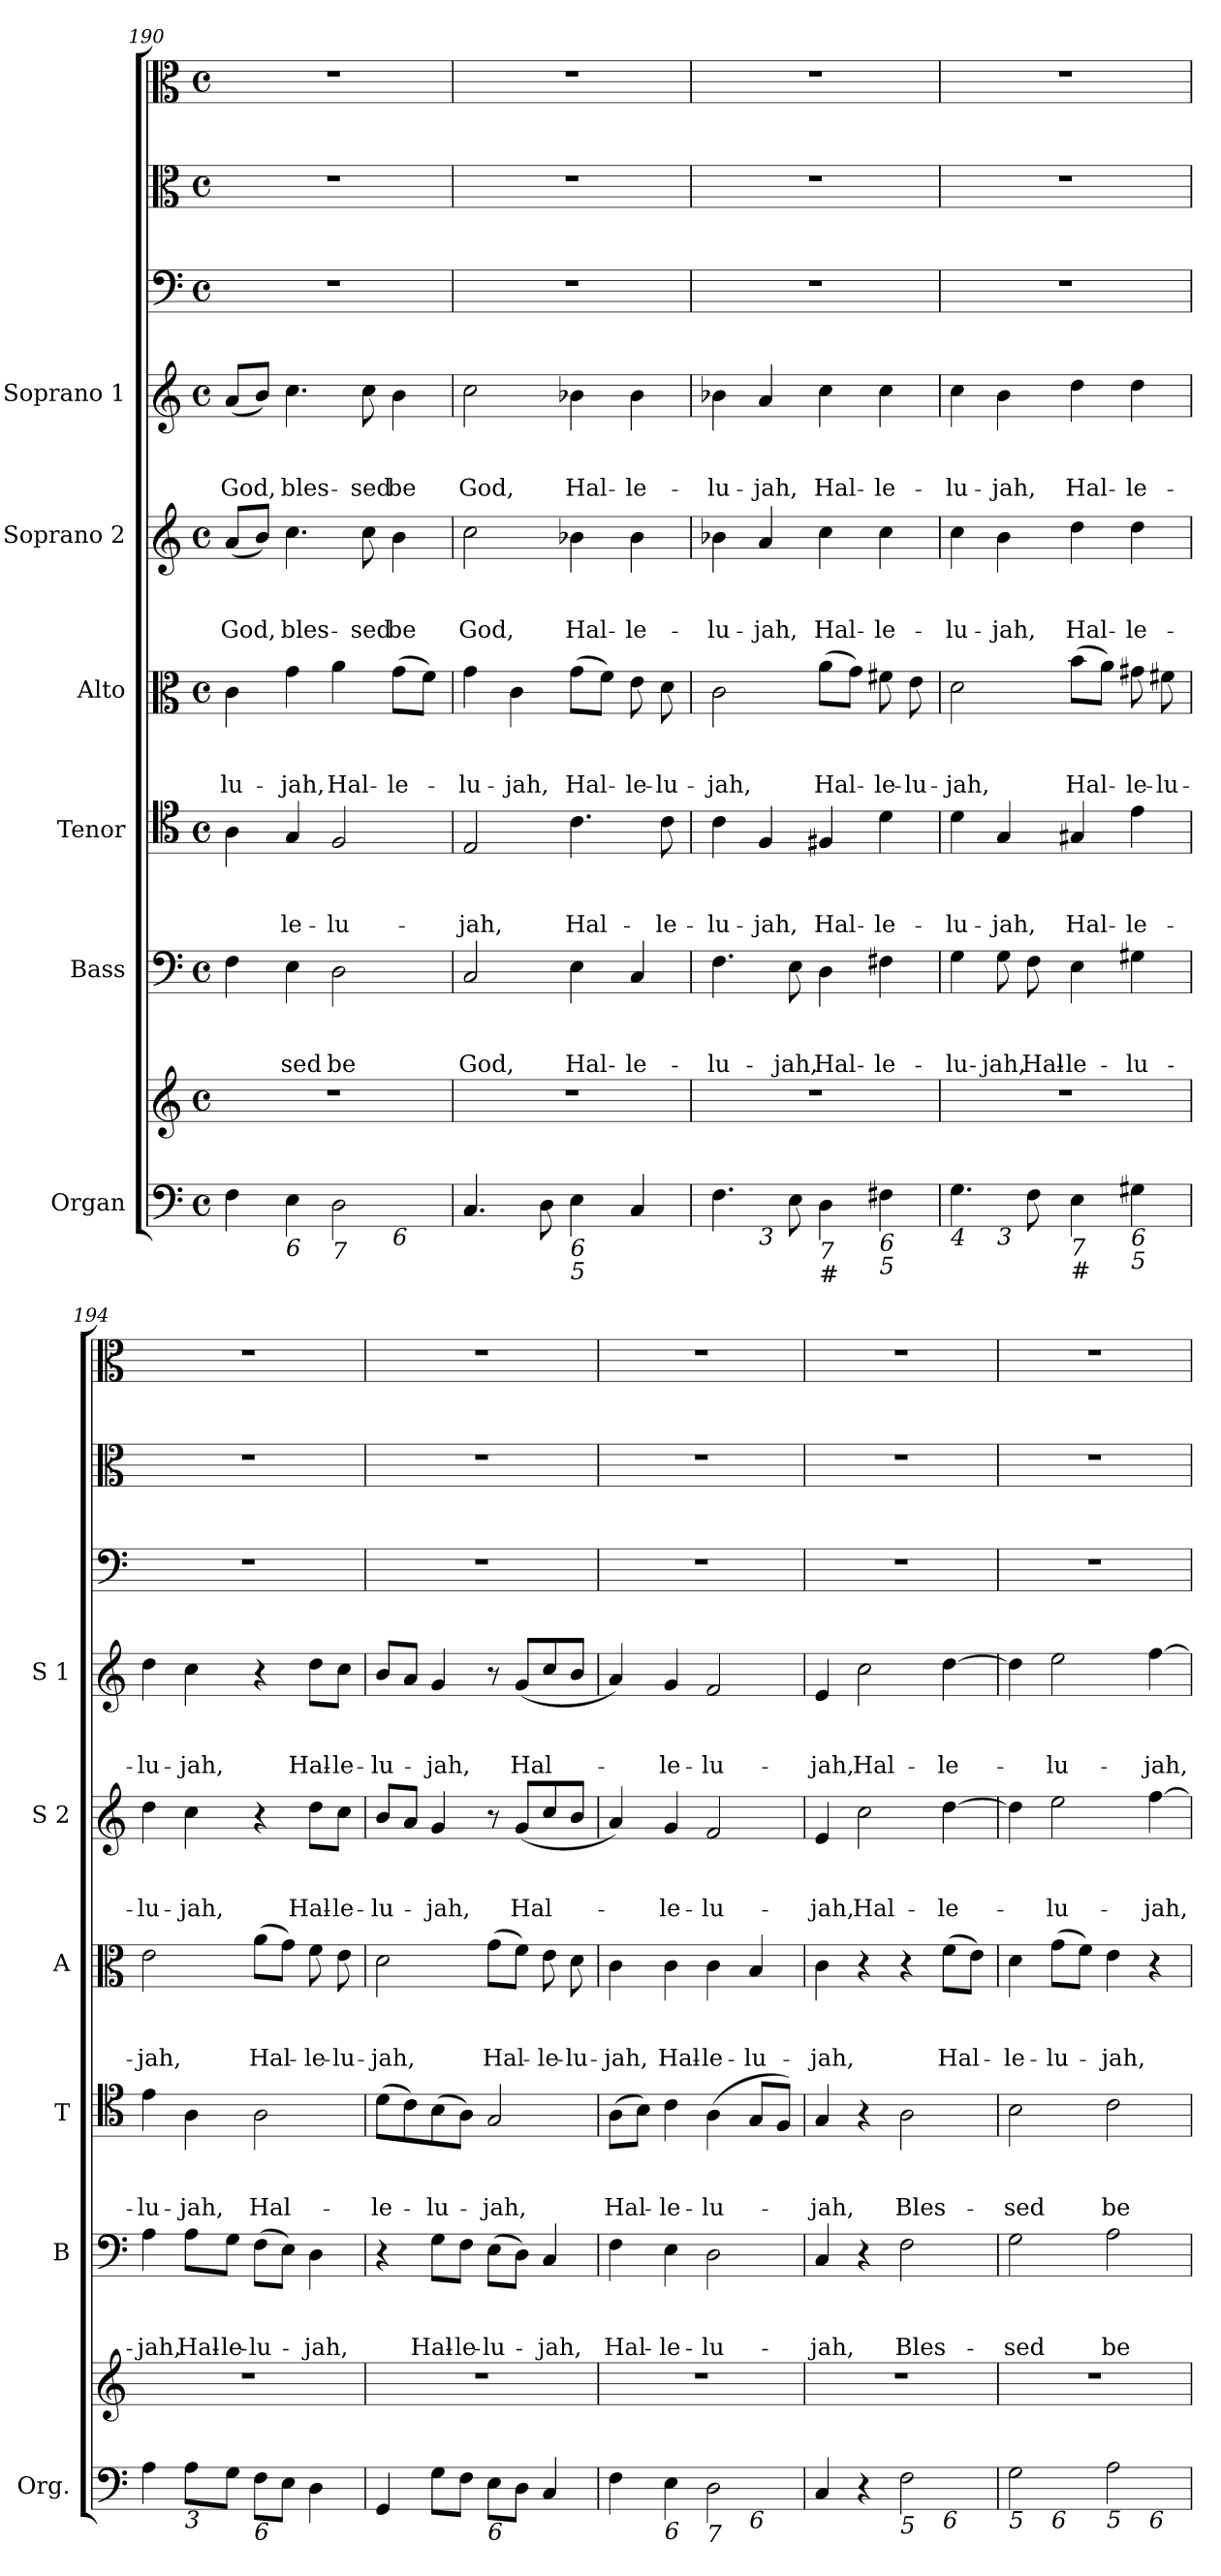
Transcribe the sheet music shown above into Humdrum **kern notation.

**kern	**kern	**kern	**text	**text	**text	**kern	**text	**text	**text	**kern	**text	**text	**text	**kern	**text	**text	**text	**kern	**text	**text	**text	**kern	**kern	**kern
*part9	*part9	*part8	*part8	*part8	*part8	*part7	*part7	*part7	*part7	*part6	*part6	*part6	*part6	*part5	*part5	*part5	*part5	*part4	*part4	*part4	*part4	*part3	*part2	*part1
*staff10	*staff9	*staff8	*staff8	*staff8	*staff8	*staff7	*staff7	*staff7	*staff7	*staff6	*staff6	*staff6	*staff6	*staff5	*staff5	*staff5	*staff5	*staff4	*staff4	*staff4	*staff4	*staff3	*staff2	*staff1
*I"Organ	*	*I"Bass	*	*	*	*I"Tenor	*	*	*	*I"Alto	*	*	*	*I"Soprano 2	*	*	*	*I"Soprano 1	*	*	*	*	*	*
*I'Org.	*	*I'B	*	*	*	*I'T	*	*	*	*I'A	*	*	*	*I'S 2	*	*	*	*I'S 1	*	*	*	*	*	*
!!LO:PB:g=z
*clefF4	*clefG2	*clefF4	*	*	*	*clefC4	*	*	*	*clefC3	*	*	*	*clefG2	*	*	*	*clefG2	*	*	*	*clefF4	*clefC3	*clefC3
*k[]	*k[]	*k[]	*	*	*	*k[]	*	*	*	*k[]	*	*	*	*k[]	*	*	*	*k[]	*	*	*	*k[]	*k[]	*k[]
*C:	*C:	*C:	*	*	*	*C:	*	*	*	*C:	*	*	*	*C:	*	*	*	*C:	*	*	*	*C:	*C:	*C:
*M4/4	*M4/4	*M4/4	*	*	*	*M4/4	*	*	*	*M4/4	*	*	*	*M4/4	*	*	*	*M4/4	*	*	*	*M4/4	*M4/4	*M4/4
*met(c)	*met(c)	*met(c)	*	*	*	*met(c)	*	*	*	*met(c)	*	*	*	*met(c)	*	*	*	*met(c)	*	*	*	*met(c)	*met(c)	*met(c)
=190	=190	=190	=190	=190	=190	=190	=190	=190	=190	=190	=190	=190	=190	=190	=190	=190	=190	=190	=190	=190	=190	=190	=190	=190
!	!	!	!	!	!	!	!	!	!	!	!	!	!LO:LY:b	!	!	!	!LO:LY:b	!	!	!	!LO:LY:b	!	!	!
*^	*	*	*	*	*	*	*	*	*	*	*	*	*	*	*	*	*	*	*	*	*	*	*	*
4F\	2.ryy	1r	4F\	.	.	.	4A\	.	.	.	4c\	.	.	-lu-	(<8a/L	.	.	God,	(<8a/L	.	.	God,	1r	1r	1r
.	.	.	.	.	.	.	.	.	.	.	.	.	.	.	8b/J)	.	.	.	8b/J)	.	.	.	.	.	.
!LO:TX:b:i:t=6	!	!	!	!	!	!	!	!	!	!	!	!	!	!	!	!	!	!	!	!	!	!	!	!	!
!	!	!	!	!	!	!LO:LY:b	!	!	!	!LO:LY:b	!	!	!	!LO:LY:b	!	!	!	!LO:LY:b	!	!	!	!LO:LY:b	!	!	!
4E\	.	.	4E\	.	.	-sed	4G/	.	.	-le-	4g\	.	.	-jah,	4.cc\	.	.	bles-	4.cc\	.	.	bles-	.	.	.
!LO:TX:b:i:t=7	!	!	!	!	!	!	!	!	!	!	!	!	!	!	!	!	!	!	!	!	!	!	!	!	!
!	!	!	!	!	!	!LO:LY:b	!	!	!	!LO:LY:b	!	!	!	!LO:LY:b	!	!	!	!	!	!	!	!	!	!	!
2D\	.	.	2D\	.	.	be	2F/	.	.	-lu-	4a\	.	.	Hal-	.	.	.	.	.	.	.	.	.	.	.
!	!	!	!	!	!	!	!	!	!	!	!	!	!	!	!	!	!	!LO:LY:b	!	!	!	!LO:LY:b	!	!	!
.	.	.	.	.	.	.	.	.	.	.	.	.	.	.	8cc\	.	.	-sed	8cc\	.	.	-sed	.	.	.
!	!LO:TX:b:i:t=6	!	!	!	!	!	!	!	!	!	!	!	!	!	!	!	!	!	!	!	!	!	!	!	!
!	!	!	!	!	!	!	!	!	!	!	!	!	!	!LO:LY:b	!	!	!	!LO:LY:b	!	!	!	!LO:LY:b	!	!	!
.	4ryy	.	.	.	.	.	.	.	.	.	(>8g\L	.	.	-le-	4b\	.	.	be	4b\	.	.	be	.	.	.
.	.	.	.	.	.	.	.	.	.	.	8f\J)	.	.	.	.	.	.	.	.	.	.	.	.	.	.
=191	=191	=191	=191	=191	=191	=191	=191	=191	=191	=191	=191	=191	=191	=191	=191	=191	=191	=191	=191	=191	=191	=191	=191	=191	=191
!	!	!	!	!	!	!LO:LY:b	!	!	!	!LO:LY:b	!	!	!	!LO:LY:b	!	!	!	!LO:LY:b	!	!	!	!LO:LY:b	!	!	!
*v	*v	*	*	*	*	*	*	*	*	*	*	*	*	*	*	*	*	*	*	*	*	*	*	*	*
4.C/	1r	2C/	.	.	God,	2E/	.	.	-jah,	4g\	.	.	-lu-	2cc\	.	.	God,	2cc\	.	.	God,	1r	1r	1r
!	!	!	!	!	!	!	!	!	!	!	!	!	!LO:LY:b	!	!	!	!	!	!	!	!	!	!	!
.	.	.	.	.	.	.	.	.	.	4c\	.	.	-jah,	.	.	.	.	.	.	.	.	.	.	.
8D\	.	.	.	.	.	.	.	.	.	.	.	.	.	.	.	.	.	.	.	.	.	.	.	.
!LO:TX:b:i:t=6	!	!	!	!	!	!	!	!	!	!	!	!	!	!	!	!	!	!	!	!	!	!	!	!
!LO:TX:b:i:t=5	!	!	!	!	!	!	!	!	!	!	!	!	!	!	!	!	!	!	!	!	!	!	!	!
!	!	!	!	!	!LO:LY:b	!	!	!	!LO:LY:b	!	!	!	!LO:LY:b	!	!	!	!LO:LY:b	!	!	!	!LO:LY:b	!	!	!
4E\	.	4E\	.	.	Hal-	4.c\	.	.	Hal-	(>8g\L	.	.	Hal-	4b-X\	.	.	Hal-	4b-X\	.	.	Hal-	.	.	.
.	.	.	.	.	.	.	.	.	.	8f\J)	.	.	.	.	.	.	.	.	.	.	.	.	.	.
!	!	!	!	!	!LO:LY:b	!	!	!	!	!	!	!	!LO:LY:b	!	!	!	!LO:LY:b	!	!	!	!LO:LY:b	!	!	!
4C/	.	4C/	.	.	-le-	.	.	.	.	8e\	.	.	-le-	4b-\	.	.	-le-	4b-\	.	.	-le-	.	.	.
!	!	!	!	!	!	!	!	!	!LO:LY:b	!	!	!	!LO:LY:b	!	!	!	!	!	!	!	!	!	!	!
.	.	.	.	.	.	8c\	.	.	-le-	8d\	.	.	-lu-	.	.	.	.	.	.	.	.	.	.	.
=192	=192	=192	=192	=192	=192	=192	=192	=192	=192	=192	=192	=192	=192	=192	=192	=192	=192	=192	=192	=192	=192	=192	=192	=192
!LO:TX:b:i:t=4	!	!	!	!	!	!	!	!	!	!	!	!	!	!	!	!	!	!	!	!	!	!	!	!
!	!	!	!	!	!LO:LY:b	!	!	!	!LO:LY:b	!	!	!	!LO:LY:b	!	!	!	!LO:LY:b	!	!	!	!LO:LY:b	!	!	!
*^	*	*	*	*	*	*	*	*	*	*	*	*	*	*	*	*	*	*	*	*	*	*	*	*
4.F\	4ryy	1r	4.F\	.	.	-lu-	4c\	.	.	-lu-	2c\	.	.	-jah,	4b-X\	.	.	-lu-	4b-X\	.	.	-lu-	1r	1r	1r
!	!LO:TX:b:i:t=3	!	!	!	!	!	!	!	!	!	!	!	!	!	!	!	!	!	!	!	!	!	!	!	!
!	!	!	!	!	!	!	!	!	!	!LO:LY:b	!	!	!	!	!	!	!	!LO:LY:b	!	!	!	!LO:LY:b	!	!	!
.	2.ryy	.	.	.	.	.	4F/	.	.	-jah,	.	.	.	.	4a/	.	.	-jah,	4a/	.	.	-jah,	.	.	.
!	!	!	!	!	!	!LO:LY:b	!	!	!	!	!	!	!	!	!	!	!	!	!	!	!	!	!	!	!
8E\	.	.	8E\	.	.	-jah,	.	.	.	.	.	.	.	.	.	.	.	.	.	.	.	.	.	.	.
!LO:TX:b:i:t=7	!	!	!	!	!	!	!	!	!	!	!	!	!	!	!	!	!	!	!	!	!	!	!	!	!
!LO:TX:b:t=#	!	!	!	!	!	!	!	!	!	!	!	!	!	!	!	!	!	!	!	!	!	!	!	!	!
!	!	!	!	!	!	!LO:LY:b	!	!	!	!LO:LY:b	!	!	!	!LO:LY:b	!	!	!	!LO:LY:b	!	!	!	!LO:LY:b	!	!	!
4D\	.	.	4D\	.	.	Hal-	4F#X/	.	.	Hal-	(>8a\L	.	.	Hal-	4cc\	.	.	Hal-	4cc\	.	.	Hal-	.	.	.
.	.	.	.	.	.	.	.	.	.	.	8g\J)	.	.	.	.	.	.	.	.	.	.	.	.	.	.
!LO:TX:b:i:t=6	!	!	!	!	!	!	!	!	!	!	!	!	!	!	!	!	!	!	!	!	!	!	!	!	!
!LO:TX:b:i:t=5	!	!	!	!	!	!	!	!	!	!	!	!	!	!	!	!	!	!	!	!	!	!	!	!	!
!	!	!	!	!	!	!LO:LY:b	!	!	!	!LO:LY:b	!	!	!	!LO:LY:b	!	!	!	!LO:LY:b	!	!	!	!LO:LY:b	!	!	!
4F#X\	.	.	4F#X\	.	.	-le-	4d\	.	.	-le-	8f#X\	.	.	-le-	4cc\	.	.	-le-	4cc\	.	.	-le-	.	.	.
!	!	!	!	!	!	!	!	!	!	!	!	!	!	!LO:LY:b	!	!	!	!	!	!	!	!	!	!	!
.	.	.	.	.	.	.	.	.	.	.	8e\	.	.	-lu-	.	.	.	.	.	.	.	.	.	.	.
=193	=193	=193	=193	=193	=193	=193	=193	=193	=193	=193	=193	=193	=193	=193	=193	=193	=193	=193	=193	=193	=193	=193	=193	=193	=193
!LO:TX:b:i:t=4	!	!	!	!	!	!	!	!	!	!	!	!	!	!	!	!	!	!	!	!	!	!	!	!	!
!	!	!	!	!	!	!LO:LY:b	!	!	!	!LO:LY:b	!	!	!	!LO:LY:b	!	!	!	!LO:LY:b	!	!	!	!LO:LY:b	!	!	!
4.G\	4ryy	1r	4G\	.	.	-lu-	4d\	.	.	-lu-	2d\	.	.	-jah,	4cc\	.	.	-lu-	4cc\	.	.	-lu-	1r	1r	1r
!	!LO:TX:b:i:t=3	!	!	!	!	!	!	!	!	!	!	!	!	!	!	!	!	!	!	!	!	!	!	!	!
!	!	!	!	!	!	!LO:LY:b	!	!	!	!LO:LY:b	!	!	!	!	!	!	!	!LO:LY:b	!	!	!	!LO:LY:b	!	!	!
.	2.ryy	.	8G\	.	.	-jah,	4G/	.	.	-jah,	.	.	.	.	4b\	.	.	-jah,	4b\	.	.	-jah,	.	.	.
!	!	!	!	!	!	!LO:LY:b	!	!	!	!	!	!	!	!	!	!	!	!	!	!	!	!	!	!	!
8F\	.	.	8F\	.	.	Hal-	.	.	.	.	.	.	.	.	.	.	.	.	.	.	.	.	.	.	.
!LO:TX:b:i:t=7	!	!	!	!	!	!	!	!	!	!	!	!	!	!	!	!	!	!	!	!	!	!	!	!	!
!LO:TX:b:t=#	!	!	!	!	!	!	!	!	!	!	!	!	!	!	!	!	!	!	!	!	!	!	!	!	!
!	!	!	!	!	!	!LO:LY:b	!	!	!	!LO:LY:b	!	!	!	!LO:LY:b	!	!	!	!LO:LY:b	!	!	!	!LO:LY:b	!	!	!
4E\	.	.	4E\	.	.	-le-	4G#X/	.	.	Hal-	(>8b\L	.	.	Hal-	4dd\	.	.	Hal-	4dd\	.	.	Hal-	.	.	.
.	.	.	.	.	.	.	.	.	.	.	8a\J)	.	.	.	.	.	.	.	.	.	.	.	.	.	.
!LO:TX:b:i:t=6	!	!	!	!	!	!	!	!	!	!	!	!	!	!	!	!	!	!	!	!	!	!	!	!	!
!LO:TX:b:i:t=5	!	!	!	!	!	!	!	!	!	!	!	!	!	!	!	!	!	!	!	!	!	!	!	!	!
!	!	!	!	!	!	!LO:LY:b	!	!	!	!LO:LY:b	!	!	!	!LO:LY:b	!	!	!	!LO:LY:b	!	!	!	!LO:LY:b	!	!	!
4G#X\	.	.	4G#X\	.	.	-lu-	4e\	.	.	-le-	8g#X\	.	.	-le-	4dd\	.	.	-le-	4dd\	.	.	-le-	.	.	.
!	!	!	!	!	!	!	!	!	!	!	!	!	!	!LO:LY:b	!	!	!	!	!	!	!	!	!	!	!
.	.	.	.	.	.	.	.	.	.	.	8f#X\	.	.	-lu-	.	.	.	.	.	.	.	.	.	.	.
=194	=194	=194	=194	=194	=194	=194	=194	=194	=194	=194	=194	=194	=194	=194	=194	=194	=194	=194	=194	=194	=194	=194	=194	=194	=194
!LO:TX:b:i:t=4	!	!	!	!	!	!	!	!	!	!	!	!	!	!	!	!	!	!	!	!	!	!	!	!	!
!	!	!	!	!	!	!LO:LY:b	!	!	!	!LO:LY:b	!	!	!	!LO:LY:b	!	!	!	!LO:LY:b	!	!	!	!LO:LY:b	!	!	!
*v	*v	*	*	*	*	*	*	*	*	*	*	*	*	*	*	*	*	*	*	*	*	*	*	*	*
4A\	1r	4A\	.	.	-jah,	4e\	.	.	-lu-	2e\	.	.	-jah,	4dd\	.	.	-lu-	4dd\	.	.	-lu-	1r	1r	1r
!LO:TX:b:i:t=3	!	!	!	!	!	!	!	!	!	!	!	!	!	!	!	!	!	!	!	!	!	!	!	!
!	!	!	!	!	!LO:LY:b	!	!	!	!LO:LY:b	!	!	!	!	!	!	!	!LO:LY:b	!	!	!	!LO:LY:b	!	!	!
8A\L	.	8A\L	.	.	Hal-	4A\	.	.	-jah,	.	.	.	.	4cc\	.	.	-jah,	4cc\	.	.	-jah,	.	.	.
!	!	!	!	!	!LO:LY:b	!	!	!	!	!	!	!	!	!	!	!	!	!	!	!	!	!	!	!
8G\J	.	8G\J	.	.	-le-	.	.	.	.	.	.	.	.	.	.	.	.	.	.	.	.	.	.	.
!LO:TX:b:i:t=6	!	!	!	!	!	!	!	!	!	!	!	!	!	!	!	!	!	!	!	!	!	!	!	!
!	!	!	!	!	!LO:LY:b	!	!	!	!LO:LY:b	!	!	!	!LO:LY:b	!	!	!	!	!	!	!	!	!	!	!
8F\L	.	(>8F\L	.	.	-lu-	2A\	.	.	Hal-	(>8a\L	.	.	Hal-	4r	.	.	.	4r	.	.	.	.	.	.
8E\J	.	8E\J)	.	.	.	.	.	.	.	8g\J)	.	.	.	.	.	.	.	.	.	.	.	.	.	.
!	!	!	!	!	!LO:LY:b	!	!	!	!	!	!	!	!LO:LY:b	!	!	!	!LO:LY:b	!	!	!	!LO:LY:b	!	!	!
4D\	.	4D\	.	.	-jah,	.	.	.	.	8f\	.	.	-le-	8dd\L	.	.	Hal-	8dd\L	.	.	Hal-	.	.	.
!	!	!	!	!	!	!	!	!	!	!	!	!	!LO:LY:b	!	!	!	!LO:LY:b	!	!	!	!LO:LY:b	!	!	!
.	.	.	.	.	.	.	.	.	.	8e\	.	.	-lu-	8cc\J	.	.	-le-	8cc\J	.	.	-le-	.	.	.
!!LO:PB:g=z
=195	=195	=195	=195	=195	=195	=195	=195	=195	=195	=195	=195	=195	=195	=195	=195	=195	=195	=195	=195	=195	=195	=195	=195	=195
!	!	!	!	!	!	!	!	!	!LO:LY:b	!	!	!	!LO:LY:b	!	!	!	!LO:LY:b	!	!	!	!LO:LY:b	!	!	!
4GG/	1r	4r	.	.	.	(>8d\L	.	.	-le-	2d\	.	.	-jah,	8b/L	.	.	-lu-	8b/L	.	.	-lu-	1r	1r	1r
.	.	.	.	.	.	8c\)	.	.	.	.	.	.	.	8a/J	.	.	.	8a/J	.	.	.	.	.	.
!	!	!	!	!	!LO:LY:b	!	!	!	!LO:LY:b	!	!	!	!	!	!	!	!LO:LY:b	!	!	!	!LO:LY:b	!	!	!
8G\L	.	8G\L	.	.	Hal-	(>8B\	.	.	-lu-	.	.	.	.	4g/	.	.	-jah,	4g/	.	.	-jah,	.	.	.
!	!	!	!	!	!LO:LY:b	!	!	!	!	!	!	!	!	!	!	!	!	!	!	!	!	!	!	!
8F\J	.	8F\J	.	.	-le-	8A\J)	.	.	.	.	.	.	.	.	.	.	.	.	.	.	.	.	.	.
!LO:TX:b:i:t=6	!	!	!	!	!	!	!	!	!	!	!	!	!	!	!	!	!	!	!	!	!	!	!	!
!	!	!	!	!	!LO:LY:b	!	!	!	!LO:LY:b	!	!	!	!LO:LY:b	!	!	!	!	!	!	!	!	!	!	!
8E\L	.	(>8E\L	.	.	-lu-	2G/	.	.	-jah,	(>8g\L	.	.	Hal-	8r	.	.	.	8r	.	.	.	.	.	.
!	!	!	!	!	!	!	!	!	!	!	!	!	!	!	!	!	!LO:LY:b	!	!	!	!LO:LY:b	!	!	!
8D\J	.	8D\J)	.	.	.	.	.	.	.	8f\J)	.	.	.	(<8g/L	.	.	Hal-	(<8g/L	.	.	Hal-	.	.	.
!	!	!	!	!	!LO:LY:b	!	!	!	!	!	!	!	!LO:LY:b	!	!	!	!	!	!	!	!	!	!	!
4C/	.	4C/	.	.	-jah,	.	.	.	.	8e\	.	.	-le-	8cc/	.	.	.	8cc/	.	.	.	.	.	.
!	!	!	!	!	!	!	!	!	!	!	!	!	!LO:LY:b	!	!	!	!	!	!	!	!	!	!	!
.	.	.	.	.	.	.	.	.	.	8d\	.	.	-lu-	8b/J	.	.	.	8b/J	.	.	.	.	.	.
=196	=196	=196	=196	=196	=196	=196	=196	=196	=196	=196	=196	=196	=196	=196	=196	=196	=196	=196	=196	=196	=196	=196	=196	=196
!	!	!	!	!	!LO:LY:b	!	!	!	!LO:LY:b	!	!	!	!LO:LY:b	!	!	!	!	!	!	!	!	!	!	!
*^	*	*	*	*	*	*	*	*	*	*	*	*	*	*	*	*	*	*	*	*	*	*	*	*
4F\	2.ryy	1r	4F\	.	.	Hal-	(>8A\L	.	.	Hal-	4c\	.	.	-jah,	4a/)	.	.	.	4a/)	.	.	.	1r	1r	1r
.	.	.	.	.	.	.	8B\J)	.	.	.	.	.	.	.	.	.	.	.	.	.	.	.	.	.	.
!LO:TX:b:i:t=6	!	!	!	!	!	!	!	!	!	!	!	!	!	!	!	!	!	!	!	!	!	!	!	!	!
!	!	!	!	!	!	!LO:LY:b	!	!	!	!LO:LY:b	!	!	!	!LO:LY:b	!	!	!	!LO:LY:b	!	!	!	!LO:LY:b	!	!	!
4E\	.	.	4E\	.	.	-le-	4c\	.	.	-le-	4c\	.	.	Hal-	4g/	.	.	-le-	4g/	.	.	-le-	.	.	.
!LO:TX:b:i:t=7	!	!	!	!	!	!	!	!	!	!	!	!	!	!	!	!	!	!	!	!	!	!	!	!	!
!	!	!	!	!	!	!LO:LY:b	!	!	!	!LO:LY:b	!	!	!	!LO:LY:b	!	!	!	!LO:LY:b	!	!	!	!LO:LY:b	!	!	!
2D\	.	.	2D\	.	.	-lu-	(>4A\	.	.	-lu-	4c\	.	.	-le-	2f/	.	.	-lu-	2f/	.	.	-lu-	.	.	.
!	!LO:TX:b:i:t=6	!	!	!	!	!	!	!	!	!	!	!	!	!	!	!	!	!	!	!	!	!	!	!	!
!	!	!	!	!	!	!	!	!	!	!	!	!	!	!LO:LY:b	!	!	!	!	!	!	!	!	!	!	!
.	4ryy	.	.	.	.	.	8G/L	.	.	.	4B/	.	.	-lu-	.	.	.	.	.	.	.	.	.	.	.
.	.	.	.	.	.	.	8F/J)	.	.	.	.	.	.	.	.	.	.	.	.	.	.	.	.	.	.
=197	=197	=197	=197	=197	=197	=197	=197	=197	=197	=197	=197	=197	=197	=197	=197	=197	=197	=197	=197	=197	=197	=197	=197	=197	=197
!	!	!	!	!	!	!LO:LY:b	!	!	!	!LO:LY:b	!	!	!	!LO:LY:b	!	!	!	!LO:LY:b	!	!	!	!LO:LY:b	!	!	!
4C/	2.ryy	1r	4C/	.	.	-jah,	4G/	.	.	-jah,	4c\	.	.	-jah,	4e/	.	.	-jah,	4e/	.	.	-jah,	1r	1r	1r
!	!	!	!	!	!	!	!	!	!	!	!	!	!	!	!	!	!	!LO:LY:b	!	!	!	!LO:LY:b	!	!	!
4r	.	.	4r	.	.	.	4r	.	.	.	4r	.	.	.	2cc\	.	.	Hal-	2cc\	.	.	Hal-	.	.	.
!LO:TX:b:i:t=5	!	!	!	!	!	!	!	!	!	!	!	!	!	!	!	!	!	!	!	!	!	!	!	!	!
!	!	!	!	!	!	!LO:LY:b	!	!	!	!LO:LY:b	!	!	!	!	!	!	!	!	!	!	!	!	!	!	!
2F\	.	.	2F\	.	.	Bles-	2A\	.	.	Bles-	4r	.	.	.	.	.	.	.	.	.	.	.	.	.	.
!	!LO:TX:b:i:t=6	!	!	!	!	!	!	!	!	!	!	!	!	!	!	!	!	!	!	!	!	!	!	!	!
!	!	!	!	!	!	!	!	!	!	!	!	!	!	!LO:LY:b	!	!	!	!LO:LY:b	!	!	!	!LO:LY:b	!	!	!
.	4ryy	.	.	.	.	.	.	.	.	.	(>8f\L	.	.	Hal-	[4dd\	.	.	-le-	[4dd\	.	.	-le-	.	.	.
.	.	.	.	.	.	.	.	.	.	.	8e\J)	.	.	.	.	.	.	.	.	.	.	.	.	.	.
=198	=198	=198	=198	=198	=198	=198	=198	=198	=198	=198	=198	=198	=198	=198	=198	=198	=198	=198	=198	=198	=198	=198	=198	=198	=198
!LO:TX:b:i:t=5	!	!	!	!	!	!	!	!	!	!	!	!	!	!	!	!	!	!	!	!	!	!	!	!	!
!	!	!	!	!	!	!LO:LY:b	!	!	!	!LO:LY:b	!	!	!	!LO:LY:b	!	!	!	!	!	!	!	!	!	!	!
*	*^	*	*	*	*	*	*	*	*	*	*	*	*	*	*	*	*	*	*	*	*	*	*	*	*
2G\	4ryy	2.ryy	1r	2G\	.	.	-sed	2B\	.	.	-sed	4d\	.	.	-le-	4dd\]	.	.	.	4dd\]	.	.	.	1r	1r	1r
!	!LO:TX:b:i:t=6	!	!	!	!	!	!	!	!	!	!	!	!	!	!	!	!	!	!	!	!	!	!	!	!	!
!	!	!	!	!	!	!	!	!	!	!	!	!	!	!	!LO:LY:b	!	!	!	!LO:LY:b	!	!	!	!LO:LY:b	!	!	!
.	2.ryy	.	.	.	.	.	.	.	.	.	.	(>8g\L	.	.	-lu-	2ee\	.	.	-lu-	2ee\	.	.	-lu-	.	.	.
.	.	.	.	.	.	.	.	.	.	.	.	8f\J)	.	.	.	.	.	.	.	.	.	.	.	.	.	.
!LO:TX:b:i:t=5	!	!	!	!	!	!	!	!	!	!	!	!	!	!	!	!	!	!	!	!	!	!	!	!	!	!
!	!	!	!	!	!	!	!LO:LY:b	!	!	!	!LO:LY:b	!	!	!	!LO:LY:b	!	!	!	!	!	!	!	!	!	!	!
2A\	.	.	.	2A\	.	.	be	2c\	.	.	be	4e\	.	.	-jah,	.	.	.	.	.	.	.	.	.	.	.
!	!	!LO:TX:b:i:t=6	!	!	!	!	!	!	!	!	!	!	!	!	!	!	!	!	!	!	!	!	!	!	!	!
!	!	!	!	!	!	!	!	!	!	!	!	!	!	!	!	!	!	!	!LO:LY:b	!	!	!	!LO:LY:b	!	!	!
.	.	4ryy	.	.	.	.	.	.	.	.	.	4r	.	.	.	[4ff\	.	.	-jah,	[4ff\	.	.	-jah,	.	.	.
*v	*v	*v	*	*	*	*	*	*	*	*	*	*	*	*	*	*	*	*	*	*	*	*	*	*	*	*
=	=	=	=	=	=	=	=	=	=	=	=	=	=	=	=	=	=	=	=	=	=	=	=	=
*-	*-	*-	*-	*-	*-	*-	*-	*-	*-	*-	*-	*-	*-	*-	*-	*-	*-	*-	*-	*-	*-	*-	*-	*-
